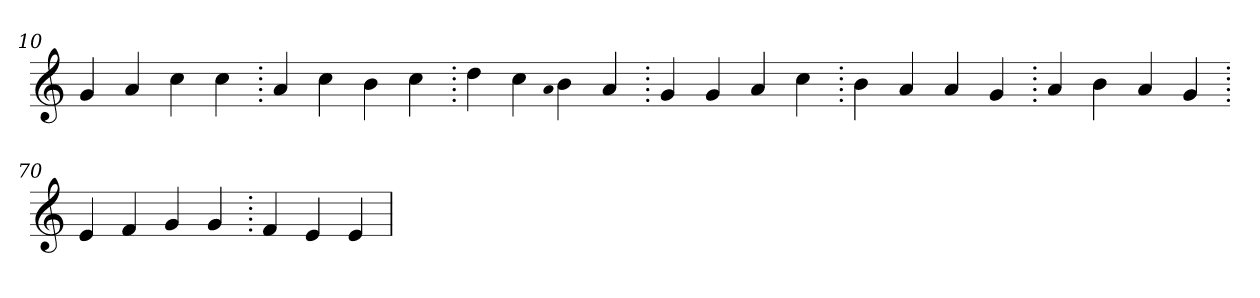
**kern
*part1
*staff1
*clefG2
=10.
4g
4a
4cc
4cc
=20.
4a
4cc
4b
4cc
=30.
4dd
4cc
qqa
4b
4a
=40.
4g
4g
4a
4cc
=50.
4b
4a
4a
4g
=60.
4a
4b
4a
4g
=70.
4e
4f
4g
4g
=80.
4f
4e
4e
=
*-
